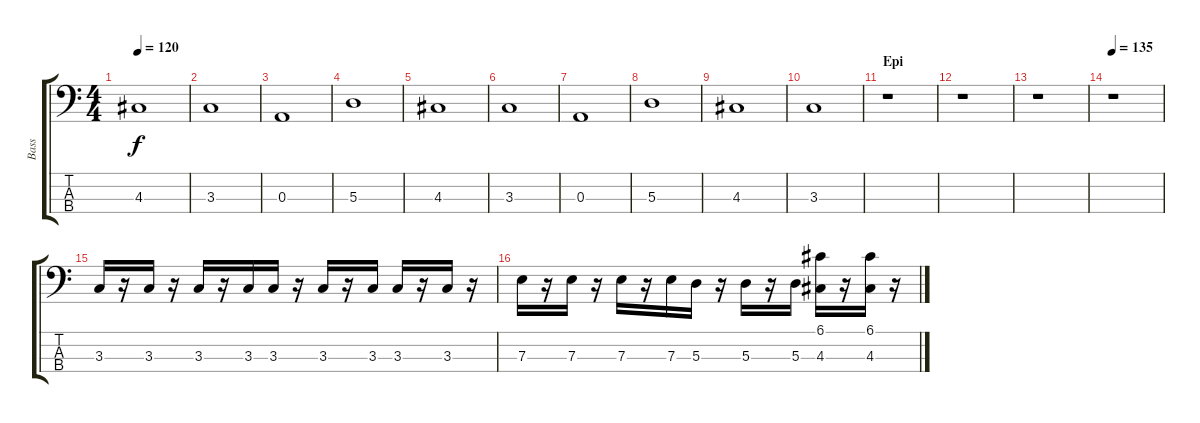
\track ("Bass" "Bass") {instrument electricbasspick}
\staff {score tabs}
\tuning (G2 D2 A1 D1) {hide}
\ts (4 4)
\tempo 120
\clef f4
\ks c
4.3.1{dy f} |
3.3.1 |
0.3.1 |
5.3.1 |
4.3.1 |
3.3.1 |
0.3.1 |
5.3.1 |
4.3.1 |
3.3.1 |
\section ("" "Epi")
r.1 |
r.1 |
r.1 |
\tempo 135
r.1 |
3.3.16 r.16 3.3.16 r.16 3.3.16 r.16 3.3.16 3.3.16 r.16 3.3.16 r.16 3.3.16 3.3.16 r.16 3.3.16 r.16 |
7.3.16 r.16 7.3.16 r.16 7.3.16 r.16 7.3.16 5.3.16 r.16 5.3.16 r.16 5.3.16 (6.1 4.3).16 r.16 (6.1 4.3).16 r.16
